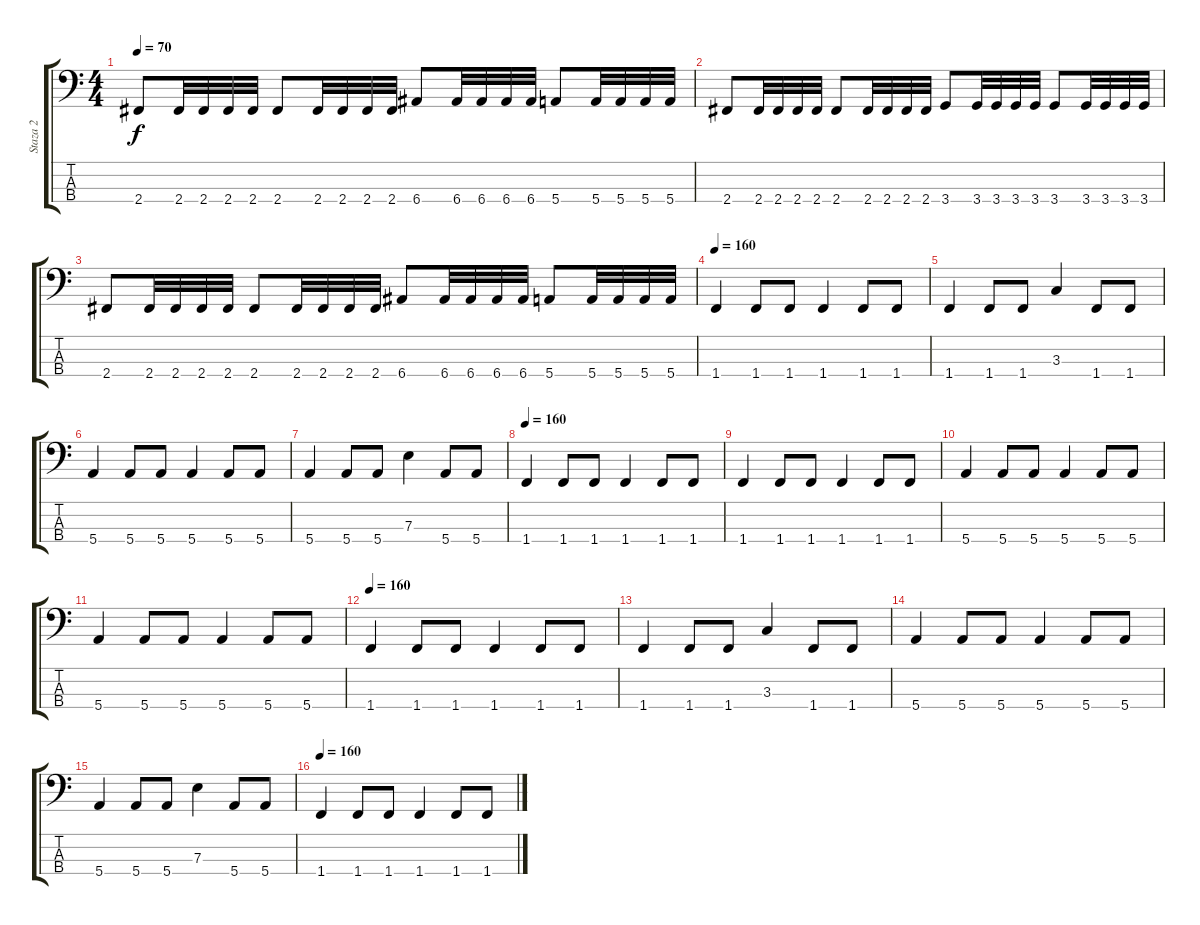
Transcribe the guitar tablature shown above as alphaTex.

\track ("Staza 2" "Staza 2") {instrument electricbassfinger}
\staff {score tabs}
\tuning (G2 D2 A1 E1) {hide}
\ts (4 4)
\tempo 70
\clef f4
\ks c
2.4.8{dy f} 2.4.32 2.4.32 2.4.32 2.4.32 2.4.8 2.4.32 2.4.32 2.4.32 2.4.32 6.4.8 6.4.32 6.4.32 6.4.32 6.4.32 5.4.8 5.4.32 5.4.32 5.4.32 5.4.32 |
2.4.8 2.4.32 2.4.32 2.4.32 2.4.32 2.4.8 2.4.32 2.4.32 2.4.32 2.4.32 3.4.8 3.4.32 3.4.32 3.4.32 3.4.32 3.4.8 3.4.32 3.4.32 3.4.32 3.4.32 |
2.4.8 2.4.32 2.4.32 2.4.32 2.4.32 2.4.8 2.4.32 2.4.32 2.4.32 2.4.32 6.4.8 6.4.32 6.4.32 6.4.32 6.4.32 5.4.8 5.4.32 5.4.32 5.4.32 5.4.32 |
\tempo 160
1.4.4 1.4.8 1.4.8 1.4.4 1.4.8 1.4.8 |
1.4.4 1.4.8 1.4.8 3.3.4 1.4.8 1.4.8 |
5.4.4 5.4.8 5.4.8 5.4.4 5.4.8 5.4.8 |
5.4.4 5.4.8 5.4.8 7.3.4 5.4.8 5.4.8 |
\tempo 160
1.4.4 1.4.8 1.4.8 1.4.4 1.4.8 1.4.8 |
1.4.4 1.4.8 1.4.8 1.4.4 1.4.8 1.4.8 |
5.4.4 5.4.8 5.4.8 5.4.4 5.4.8 5.4.8 |
5.4.4 5.4.8 5.4.8 5.4.4 5.4.8 5.4.8 |
\tempo 160
1.4.4 1.4.8 1.4.8 1.4.4 1.4.8 1.4.8 |
1.4.4 1.4.8 1.4.8 3.3.4 1.4.8 1.4.8 |
5.4.4 5.4.8 5.4.8 5.4.4 5.4.8 5.4.8 |
5.4.4 5.4.8 5.4.8 7.3.4 5.4.8 5.4.8 |
\tempo 160
1.4.4 1.4.8 1.4.8 1.4.4 1.4.8 1.4.8
